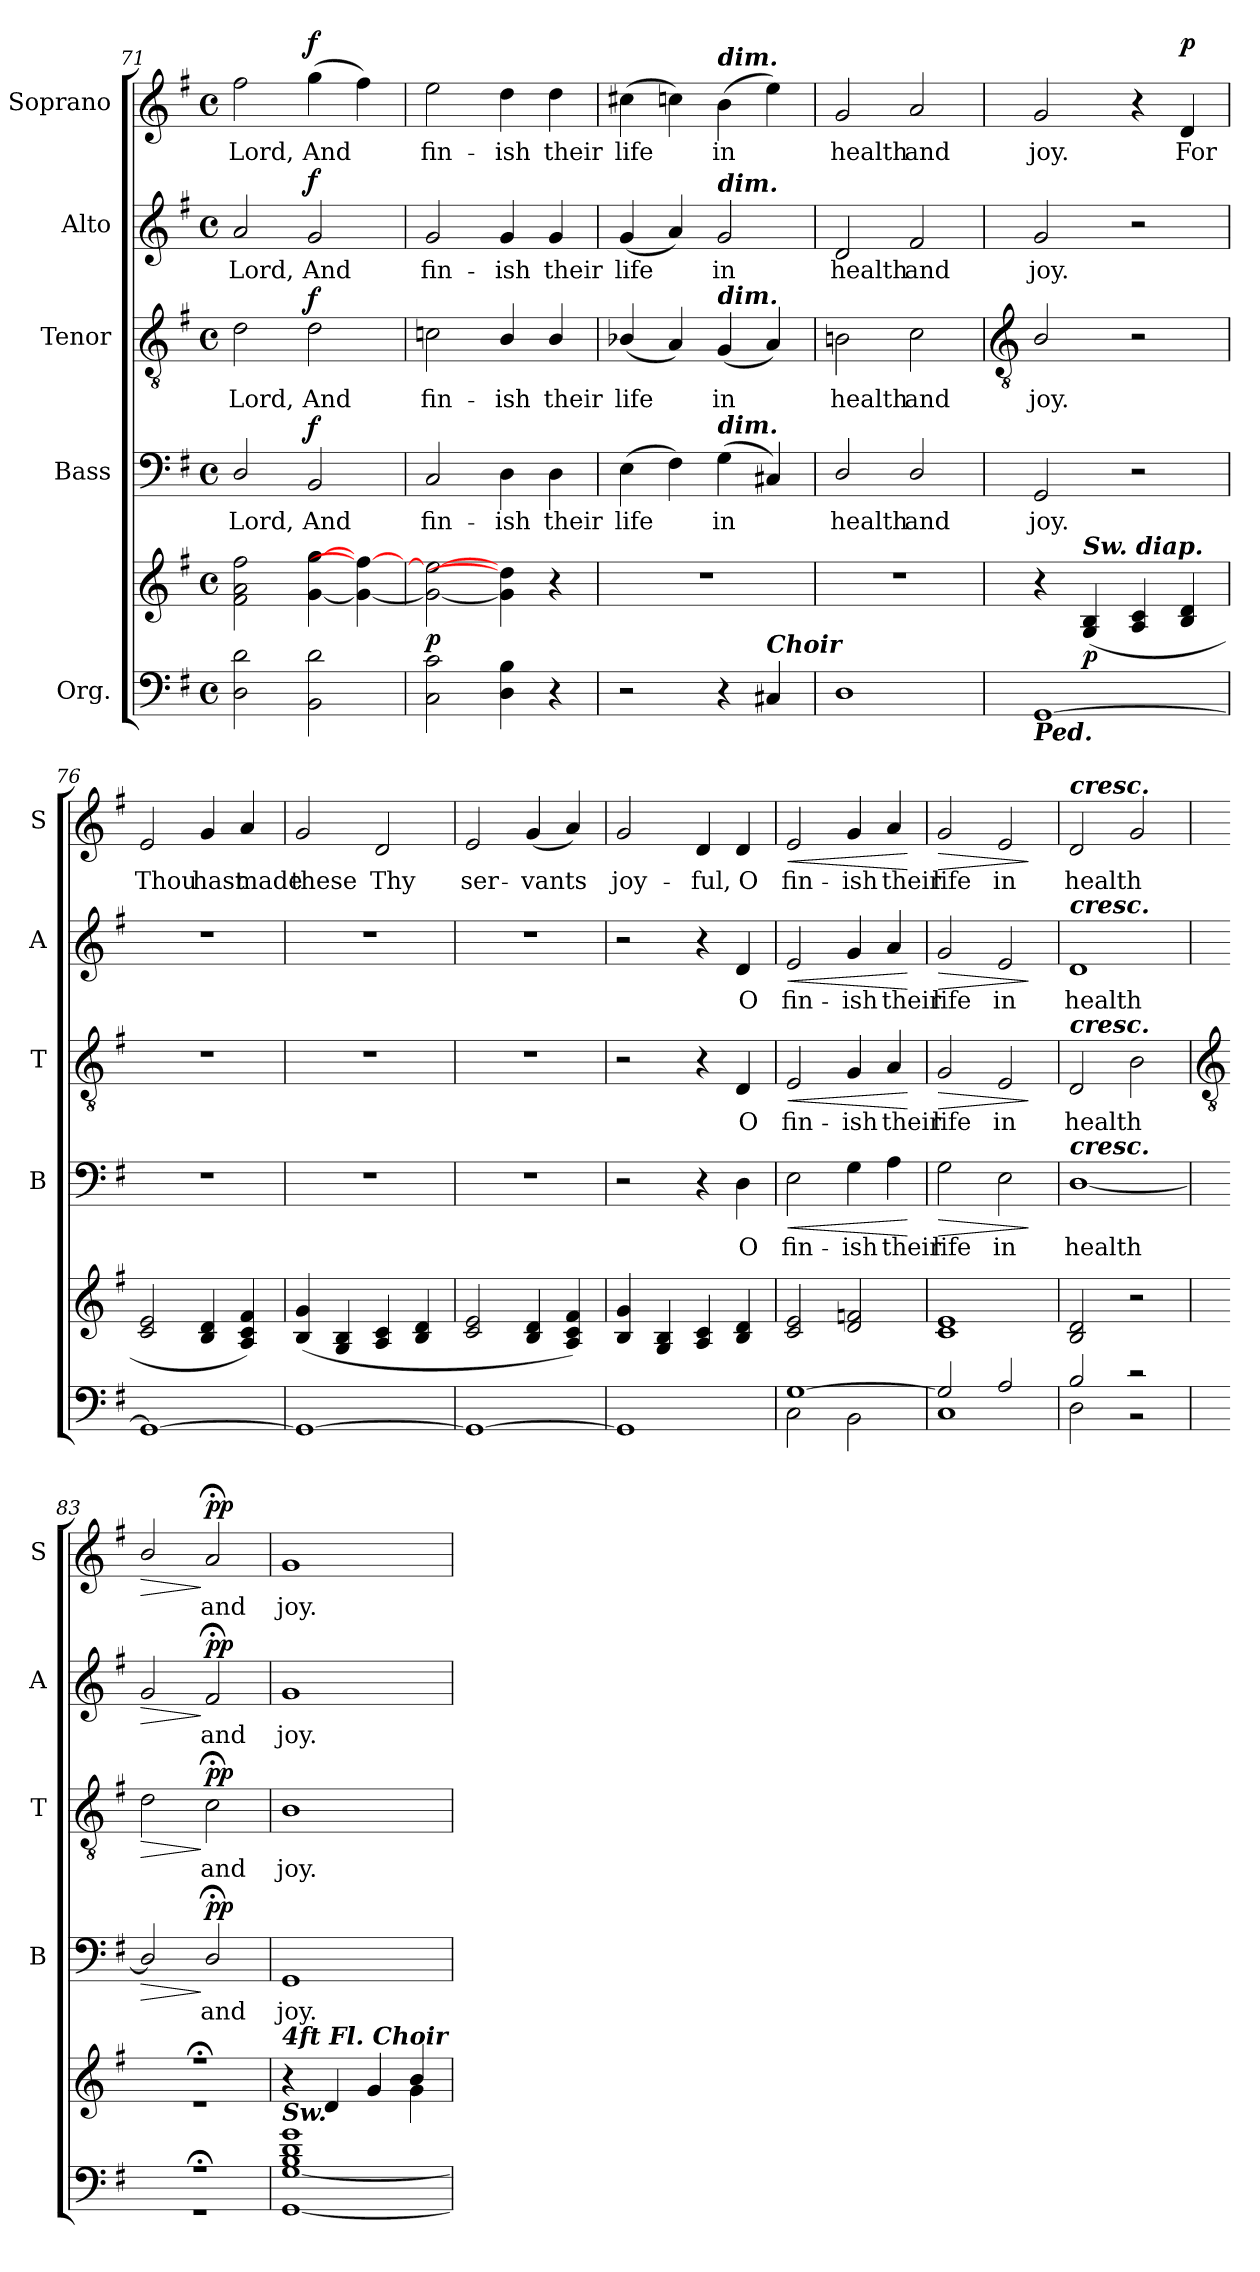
**kern	**kern	**dynam	**kern	**text	**dynam	**kern	**text	**dynam	**kern	**text	**dynam	**kern	**text	**dynam
*part5	*part5	*part5	*part4	*part4	*part4	*part3	*part3	*part3	*part2	*part2	*part2	*part1	*part1	*part1
*staff6	*staff5	*staff5/6	*staff4	*staff4	*staff4	*staff3	*staff3	*staff3	*staff2	*staff2	*staff2	*staff1	*staff1	*staff1
*I"Org.	*	*	*I"Bass	*	*	*I"Tenor	*	*	*I"Alto	*	*	*I"Soprano	*	*
*	*	*	*I'B	*	*	*I'T	*	*	*I'A	*	*	*I'S	*	*
*clefF4	*clefG2	*	*clefF4	*	*	*clefGv2	*	*	*clefG2	*	*	*clefG2	*	*
*k[f#]	*k[f#]	*	*k[f#]	*	*	*k[f#]	*	*	*k[f#]	*	*	*k[f#]	*	*
*G:	*G:	*	*G:	*	*	*G:	*	*	*G:	*	*	*G:	*	*
*M4/4	*M4/4	*	*M4/4	*	*	*M4/4	*	*	*M4/4	*	*	*M4/4	*	*
*met(c)	*met(c)	*	*met(c)	*	*	*met(c)	*	*	*met(c)	*	*	*met(c)	*	*
=71	=71	=71	=71	=71	=71	=71	=71	=71	=71	=71	=71	=71	=71	=71
!	!	!	!	!LO:LY:b	!	!	!LO:LY:b	!	!	!LO:LY:b	!	!	!LO:LY:b	!
2D 2d	2f# 2a 2ff#	.	2D/	Lord,	.	2d	Lord,	.	2a	Lord,	.	2ff#	Lord,	.
!	!	!	!	!LO:LY:b	!LO:DY:b	!	!LO:LY:b	!LO:DY:b	!	!LO:LY:b	!LO:DY:b	!	!LO:LY:b	!LO:DY:b
2BB 2d	[4g [4gg	.	2BB	And	f	2d	And	f	2g	And	f	(>4gg	And	f
.	4g_ 4ff#_	.	.	.	.	.	.	.	.	.	.	4ff#)	.	.
=72	=72	=72	=72	=72	=72	=72	=72	=72	=72	=72	=72	=72	=72	=72
!	!	!LO:DY:a=2	!	!LO:LY:b	!	!	!LO:LY:b	!	!	!LO:LY:b	!	!	!LO:LY:b	!
2C\ 2c\	2g_ 2ee_	p	2C	fin-	.	2cn	fin-	.	2g	fin-	.	2ee	fin-	.
!	!	!	!	!LO:LY:b	!	!	!LO:LY:b	!	!	!LO:LY:b	!	!	!LO:LY:b	!
4D 4B	4g] 4dd]	.	4D	-ish	.	4B/	-ish	.	4g	-ish	.	4dd	-ish	.
!	!	!	!	!LO:LY:b	!	!	!LO:LY:b	!	!	!LO:LY:b	!	!	!LO:LY:b	!
4r	4r	.	4D	their	.	4B/	their	.	4g	their	.	4dd	their	.
=73	=73	=73	=73	=73	=73	=73	=73	=73	=73	=73	=73	=73	=73	=73
!	!	!	!	!LO:LY:b	!	!	!LO:LY:b	!	!	!LO:LY:b	!	!	!LO:LY:b	!
2r	1r	.	(>4E	life	.	(<4B-X/	life	.	(<4g	life	.	(>4cc#X	life	.
.	.	.	4F#)	.	.	4A)	.	.	4a)	.	.	4ccn)	.	.
!	!	!	!	!	!	!	!	!	!	!	!	!LO:TX:a:Bi:t=dim.	!	!
!	!	!	!	!	!	!	!	!	!LO:TX:a:Bi:t=dim.	!	!	!	!	!
!	!	!	!	!	!	!LO:TX:a:Bi:t=dim.	!	!	!	!	!	!	!	!
!	!	!	!LO:TX:a:Bi:t=dim.	!	!	!	!	!	!	!	!	!	!	!
!	!	!	!	!LO:LY:b	!	!	!LO:LY:b	!	!	!LO:LY:b	!	!	!LO:LY:b	!
4r	.	.	(4G	in	.	(<4G	in	.	2g	in	.	(>4b	in	.
!LO:TX:a:Bi:t=Choir	!	!	!	!	!	!	!	!	!	!	!	!	!	!
4C#X	.	.	4C#X)	.	.	4A)	.	.	.	.	.	4ee)	.	.
=74	=74	=74	=74	=74	=74	=74	=74	=74	=74	=74	=74	=74	=74	=74
!	!	!	!	!LO:LY:b	!	!	!LO:LY:b	!	!	!LO:LY:b	!	!	!LO:LY:b	!
1D	1r	.	2D/	health	.	2Bn	health	.	2d	health	.	2g	health	.
!	!	!	!	!LO:LY:b	!	!	!LO:LY:b	!	!	!LO:LY:b	!	!	!LO:LY:b	!
.	.	.	2D/	and	.	2c	and	.	2f#	and	.	2a	and	.
!!LO:LB:g=z
=75	=75	=75	=75	=75	=75	=75	=75	=75	=75	=75	=75	=75	=75	=75
*	*	*	*	*	*	*clefGv2	*	*	*	*	*	*	*	*
*^	*	*	*	*	*	*	*	*	*	*	*	*	*	*
!LO:TX:b:Bi:t=Ped.	!	!	!	!	!	!	!	!	!	!	!	!	!	!	!
!	!	!	!	!	!LO:LY:b	!	!	!LO:LY:b	!	!	!LO:LY:b	!	!	!LO:LY:b	!
[1GG/	1ryy	4r	.	2GG	joy.	.	2B/	joy.	.	2g	joy.	.	2g	joy.	.
!	!	!LO:TX:a:Bi:t=Sw. diap.	!	!	!	!	!	!	!	!	!	!	!	!	!
!	!	!	!LO:DY:b	!	!	!	!	!	!	!	!	!	!	!	!
.	.	(>4G 4B	p	.	.	.	.	.	.	.	.	.	.	.	.
.	.	4A 4c	.	2r	.	.	2r	.	.	2r	.	.	4r	.	.
!	!	!	!	!	!	!	!	!	!	!	!	!	!	!LO:LY:b	!LO:DY:b
.	.	4B 4d	.	.	.	.	.	.	.	.	.	.	4d	For	p
=76	=76	=76	=76	=76	=76	=76	=76	=76	=76	=76	=76	=76	=76	=76	=76
!	!	!	!	!	!	!	!	!	!	!	!	!	!	!LO:LY:b	!
1GG/_	1ryy	2c 2e	.	1r	.	.	1r	.	.	1r	.	.	2e	Thou	.
!	!	!	!	!	!	!	!	!	!	!	!	!	!	!LO:LY:b	!
.	.	4B 4d	.	.	.	.	.	.	.	.	.	.	4g	hast	.
!	!	!	!	!	!	!	!	!	!	!	!	!	!	!LO:LY:b	!
.	.	4A 4c 4f#)	.	.	.	.	.	.	.	.	.	.	4a	made	.
=77	=77	=77	=77	=77	=77	=77	=77	=77	=77	=77	=77	=77	=77	=77	=77
!	!	!	!	!	!	!	!	!	!	!	!	!	!	!LO:LY:b	!
1GG/_	1ryy	(>4B 4g	.	1r	.	.	1r	.	.	1r	.	.	2g	these	.
.	.	4G 4B	.	.	.	.	.	.	.	.	.	.	.	.	.
!	!	!	!	!	!	!	!	!	!	!	!	!	!	!LO:LY:b	!
.	.	4A 4c	.	.	.	.	.	.	.	.	.	.	2d	Thy	.
.	.	4B 4d	.	.	.	.	.	.	.	.	.	.	.	.	.
=78	=78	=78	=78	=78	=78	=78	=78	=78	=78	=78	=78	=78	=78	=78	=78
!	!	!	!	!	!	!	!	!	!	!	!	!	!	!LO:LY:b	!
1GG/_	1ryy	2c 2e	.	1r	.	.	1r	.	.	1r	.	.	2e	ser-	.
!	!	!	!	!	!	!	!	!	!	!	!	!	!	!LO:LY:b	!
.	.	4B 4d	.	.	.	.	.	.	.	.	.	.	(<4g	-vants	.
.	.	4A 4c 4f#)	.	.	.	.	.	.	.	.	.	.	4a)	.	.
=79	=79	=79	=79	=79	=79	=79	=79	=79	=79	=79	=79	=79	=79	=79	=79
!	!	!	!	!	!	!	!	!	!	!	!	!	!	!LO:LY:b	!
1GG/]	1ryy	4B 4g	.	2r	.	.	2r	.	.	2r	.	.	2g	joy-	.
.	.	4G 4B	.	.	.	.	.	.	.	.	.	.	.	.	.
!	!	!	!	!	!	!	!	!	!	!	!	!	!	!LO:LY:b	!
.	.	4A 4c	.	4r	.	.	4r	.	.	4r	.	.	4d	-ful,	.
!	!	!	!	!	!LO:LY:b	!	!	!LO:LY:b	!	!	!LO:LY:b	!	!	!LO:LY:b	!
.	.	4B 4d	.	4D	O	.	4D	O	.	4d	O	.	4d	O	.
=80	=80	=80	=80	=80	=80	=80	=80	=80	=80	=80	=80	=80	=80	=80	=80
!	!	!	!	!	!LO:LY:b	!LO:HP:b	!	!LO:LY:b	!LO:HP:b	!	!LO:LY:b	!LO:HP:b	!	!LO:LY:b	!LO:HP:b
[1G/	2C\	2c 2e	.	2E	fin-	<	2E	fin-	<	2e	fin-	<	2e	fin-	<
!	!	!	!	!	!LO:LY:b	!	!	!LO:LY:b	!	!	!LO:LY:b	!	!	!LO:LY:b	!
.	2BB\	2d 2fn	.	4G	-ish	.	4G	-ish	.	4g	-ish	.	4g	-ish	.
!	!	!	!	!	!LO:LY:b	!	!	!LO:LY:b	!	!	!LO:LY:b	!	!	!LO:LY:b	!
.	.	.	.	4A	their	.	4A	their	.	4a	their	.	4a	their	.
*v	*v	*	*	*	*	*	*	*	*	*	*	*	*	*	*
.	.	.	.	.	[	.	.	[	.	.	[	.	.	[
=81	=81	=81	=81	=81	=81	=81	=81	=81	=81	=81	=81	=81	=81	=81
*^	*	*	*	*	*	*	*	*	*	*	*	*	*	*
!	!	!	!	!	!LO:LY:b	!LO:HP:b	!	!LO:LY:b	!LO:HP:b	!	!LO:LY:b	!LO:HP:b	!	!LO:LY:b	!LO:HP:b
2G/]	1C\	1c 1e	.	2G	life	>	2G	life	>	2g	life	>	2g	life	>
!	!	!	!	!	!LO:LY:b	!	!	!LO:LY:b	!	!	!LO:LY:b	!	!	!LO:LY:b	!
2A/	.	.	.	2E	in	.	2E	in	.	2e	in	.	2e	in	.
*v	*v	*	*	*	*	*	*	*	*	*	*	*	*	*	*
.	.	.	.	.	]	.	.	]	.	.	]	.	.	]
=82	=82	=82	=82	=82	=82	=82	=82	=82	=82	=82	=82	=82	=82	=82
*^	*	*	*	*	*	*	*	*	*	*	*	*	*	*
!	!	!	!	!	!	!	!	!	!	!	!	!	!LO:TX:a:Bi:t=cresc.	!	!
!	!	!	!	!	!	!	!	!	!	!LO:TX:a:Bi:t=cresc.	!	!	!	!	!
!	!	!	!	!	!	!	!LO:TX:a:Bi:t=cresc.	!	!	!	!	!	!	!	!
!	!	!	!	!LO:TX:a:Bi:t=cresc.	!	!	!	!	!	!	!	!	!	!	!
!	!	!	!	!	!LO:LY:b	!	!	!LO:LY:b	!	!	!LO:LY:b	!	!	!LO:LY:b	!
2B/	2D\	2B 2d	.	[1D/	health	.	2D	health	.	1d	health	.	2d	health	.
2r	2r	2r	.	.	.	.	2B	.	.	.	.	.	2g	.	.
!!LO:LB:g=z
=83	=83	=83	=83	=83	=83	=83	=83	=83	=83	=83	=83	=83	=83	=83	=83
*	*	*	*	*	*	*	*clefGv2	*	*	*	*	*	*	*	*
*	*	*^	*	*	*	*	*	*	*	*	*	*	*	*	*
!	!	!	!	!	!	!	!LO:HP:b	!	!	!LO:HP:b	!	!	!LO:HP:b	!	!	!LO:HP:b
1r;<	1r	1r;<	1r	.	2D/]	.	>	2d	.	>	2g	.	>	2b/	.	>
!	!	!	!	!	!	!LO:LY:b	!LO:DY:n=1:b	!	!LO:LY:b	!LO:DY:n=1:b	!	!LO:LY:b	!LO:DY:n=1:b	!	!LO:LY:b	!LO:DY:n=1:b
.	.	.	.	.	2D;</	and	] pp	2c;<	and	] pp	2f#;<	and	] pp	2a;<	and	] pp
=84	=84	=84	=84	=84	=84	=84	=84	=84	=84	=84	=84	=84	=84	=84	=84	=84
!	!	!LO:TX:a:Bi:t=4ft Fl. Choir	!	!	!	!	!	!	!	!	!	!	!	!	!	!
!LO:TX:a:Bi:t=Sw.	!	!	!	!	!	!	!	!	!	!	!	!	!	!	!	!
!	!	!	!	!	!	!LO:LY:b	!	!	!LO:LY:b	!	!	!LO:LY:b	!	!	!LO:LY:b	!
1B/ 1d/ 1g/	[1GG\ [1G\	4r	2ryy	.	1GG	joy.	.	1B	joy.	.	1g	joy.	.	1g	joy.	.
.	.	4d	.	.	.	.	.	.	.	.	.	.	.	.	.	.
.	.	4g	4ryy	.	.	.	.	.	.	.	.	.	.	.	.	.
.	.	4b/	4g\	.	.	.	.	.	.	.	.	.	.	.	.	.
*v	*v	*	*	*	*	*	*	*	*	*	*	*	*	*	*	*
*	*v	*v	*	*	*	*	*	*	*	*	*	*	*	*	*
=	=	=	=	=	=	=	=	=	=	=	=	=	=	=
*-	*-	*-	*-	*-	*-	*-	*-	*-	*-	*-	*-	*-	*-	*-
